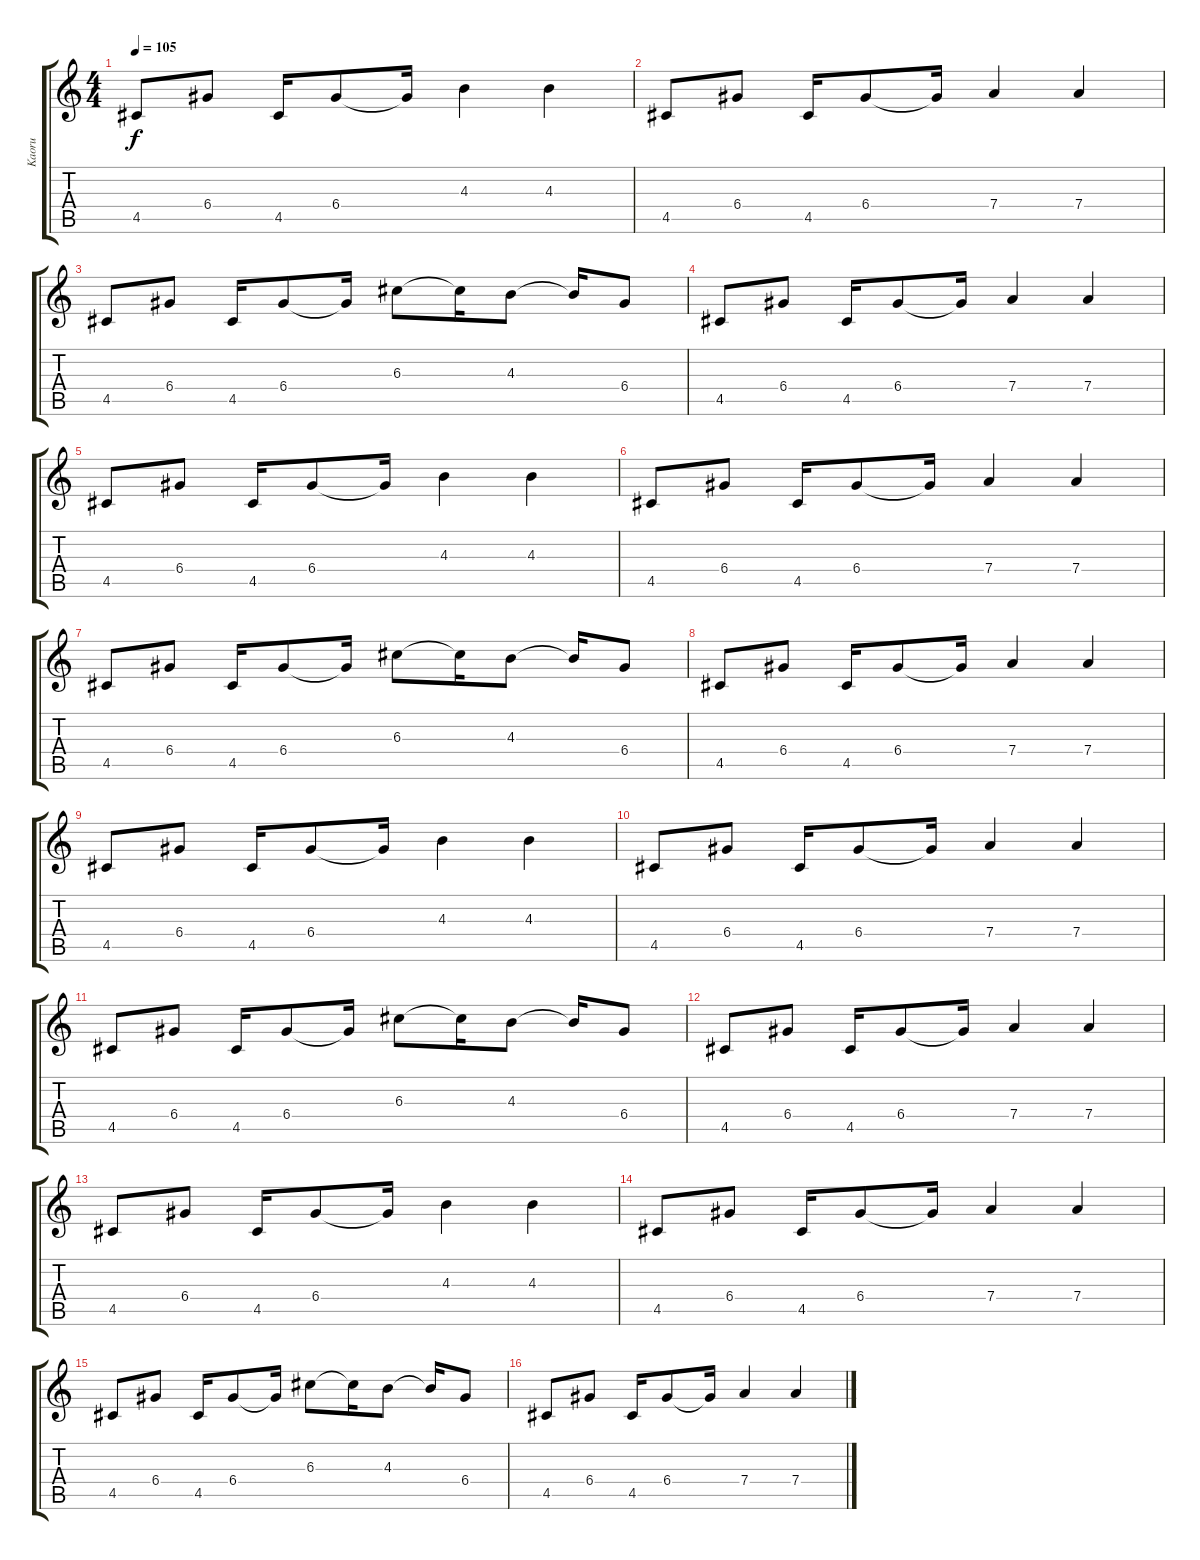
\track ("Kaoru" "Kaoru") {instrument electricguitarclean}
\staff {score tabs}
\tuning (E4 B3 G3 D3 A2 E2) {hide}
\ts (4 4)
\tempo 105
\clef g2
\ks c
4.5.8{dy f} 6.4.8 4.5.16 6.4.8 6.4{t}.16 4.3.4 4.3.4 |
4.5.8 6.4.8 4.5.16 6.4.8 6.4{t}.16 7.4.4 7.4.4 |
4.5.8 6.4.8 4.5.16 6.4.8 6.4{t}.16 6.3.8 6.3{t}.16 4.3.8 4.3{t}.16 6.4.8 |
4.5.8 6.4.8 4.5.16 6.4.8 6.4{t}.16 7.4.4 7.4.4 |
4.5.8 6.4.8 4.5.16 6.4.8 6.4{t}.16 4.3.4 4.3.4 |
4.5.8 6.4.8 4.5.16 6.4.8 6.4{t}.16 7.4.4 7.4.4 |
4.5.8 6.4.8 4.5.16 6.4.8 6.4{t}.16 6.3.8 6.3{t}.16 4.3.8 4.3{t}.16 6.4.8 |
4.5.8 6.4.8 4.5.16 6.4.8 6.4{t}.16 7.4.4 7.4.4 |
4.5.8 6.4.8 4.5.16 6.4.8 6.4{t}.16 4.3.4 4.3.4 |
4.5.8 6.4.8 4.5.16 6.4.8 6.4{t}.16 7.4.4 7.4.4 |
4.5.8 6.4.8 4.5.16 6.4.8 6.4{t}.16 6.3.8 6.3{t}.16 4.3.8 4.3{t}.16 6.4.8 |
4.5.8 6.4.8 4.5.16 6.4.8 6.4{t}.16 7.4.4 7.4.4 |
4.5.8 6.4.8 4.5.16 6.4.8 6.4{t}.16 4.3.4 4.3.4 |
4.5.8 6.4.8 4.5.16 6.4.8 6.4{t}.16 7.4.4 7.4.4 |
4.5.8 6.4.8 4.5.16 6.4.8 6.4{t}.16 6.3.8 6.3{t}.16 4.3.8 4.3{t}.16 6.4.8 |
\section ("" "")
4.5.8 6.4.8 4.5.16 6.4.8 6.4{t}.16 7.4.4 7.4.4
